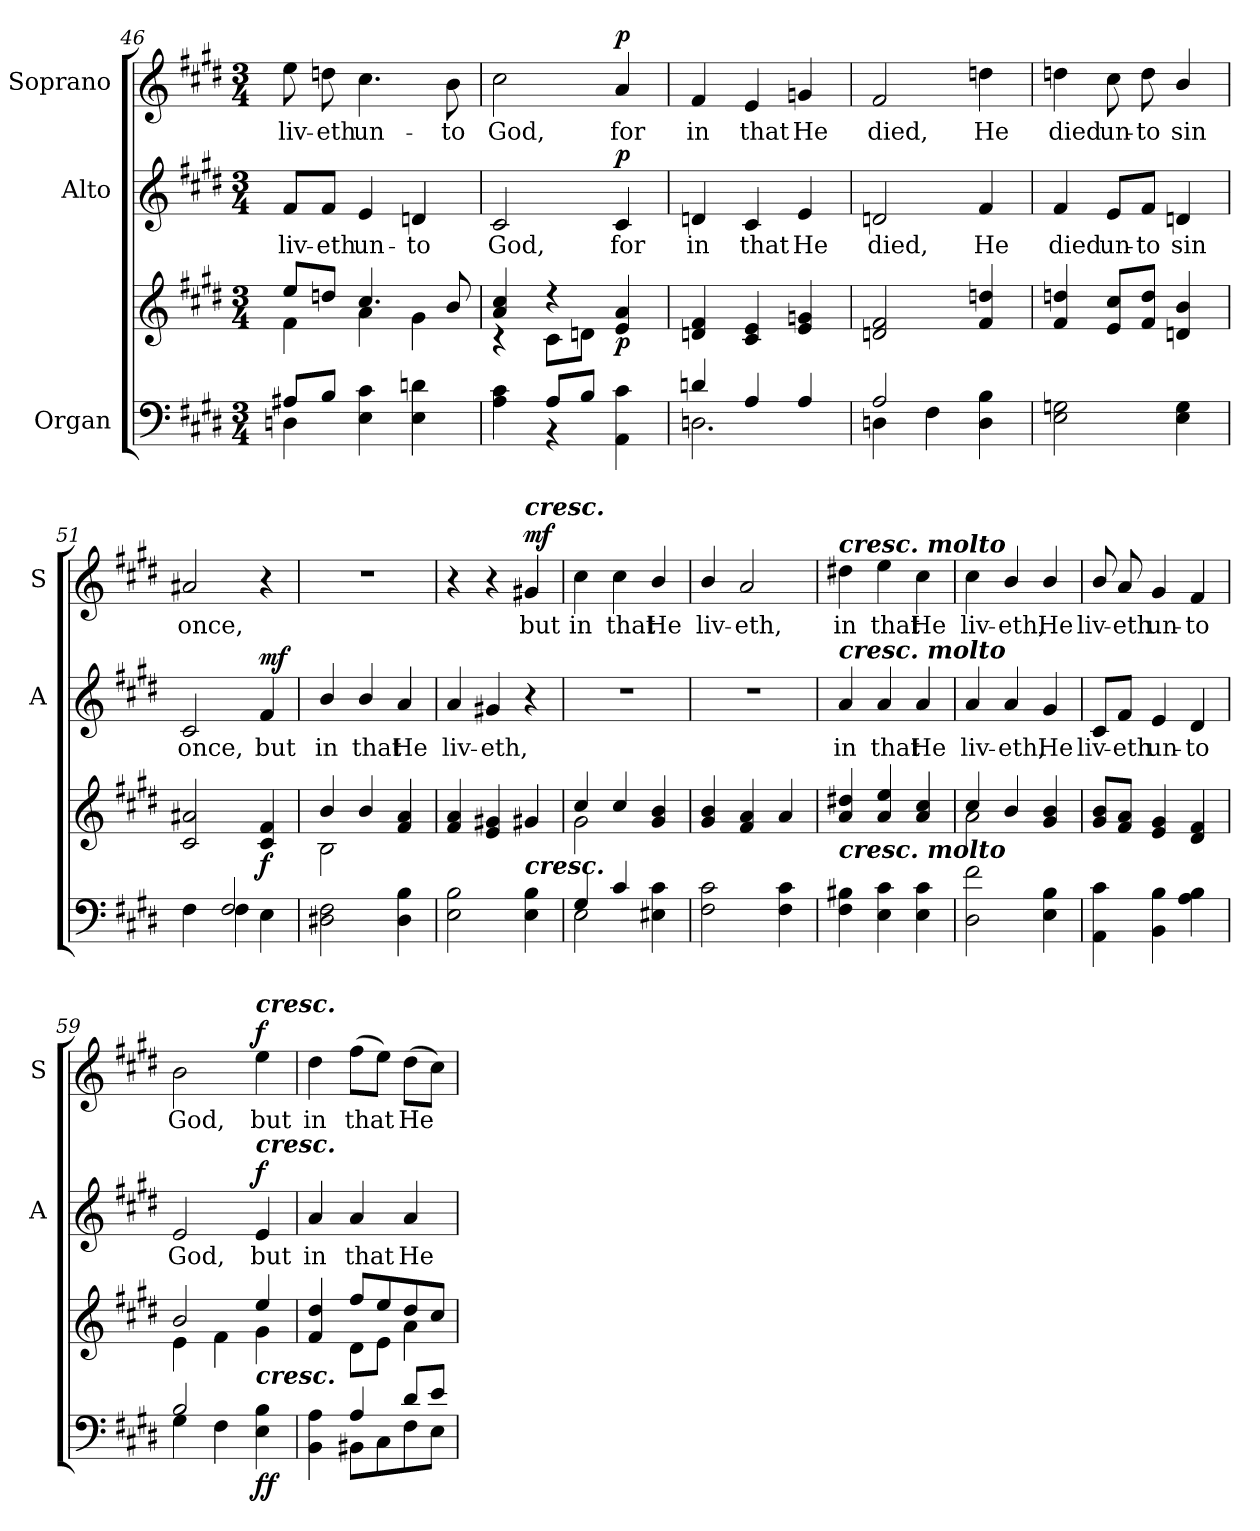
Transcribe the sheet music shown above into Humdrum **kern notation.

**kern	**kern	**dynam	**kern	**text	**dynam	**kern	**text	**dynam
*part3	*part3	*part3	*part2	*part2	*part2	*part1	*part1	*part1
*staff4	*staff3	*staff3/4	*staff2	*staff2	*staff2	*staff1	*staff1	*staff1
*I"Organ	*	*	*I"Alto	*	*	*I"Soprano	*	*
*	*	*	*I'A	*	*	*I'S	*	*
!!LO:LB:g=z
*clefF4	*clefG2	*	*clefG2	*	*	*clefG2	*	*
*k[f#c#g#d#]	*k[f#c#g#d#]	*	*k[f#c#g#d#]	*	*	*k[f#c#g#d#]	*	*
*E:	*E:	*	*E:	*	*	*E:	*	*
*M3/4	*M3/4	*	*M3/4	*	*	*M3/4	*	*
=46	=46	=46	=46	=46	=46	=46	=46	=46
*^	*^	*	*	*	*	*	*	*
!	!	!	!	!	!	!LO:LY:b	!	!	!LO:LY:b	!
8A#X/L	4Dn	8ee/L	4f#\	.	8f#/L	liv-	.	8ee	liv-	.
!	!	!	!	!	!	!LO:LY:b	!	!	!LO:LY:b	!
8B/J	.	8ddn/J	.	.	8f#/J	-eth	.	8ddn	-eth	.
!	!	!	!	!	!	!LO:LY:b	!	!	!LO:LY:b	!
4ryy	4E 4c#	4.cc#/	4a\	.	4e	un-	.	4.cc#	un-	.
!	!	!	!	!	!	!LO:LY:b	!	!	!	!
4ryy	4E 4dn	.	4g#\	.	4dn	-to	.	.	.	.
!	!	!	!	!	!	!	!	!	!LO:LY:b	!
.	.	8b/	.	.	.	.	.	8b	-to	.
=47	=47	=47	=47	=47	=47	=47	=47	=47	=47	=47
!	!	!	!	!	!	!LO:LY:b	!	!	!LO:LY:b	!
4ryy	4A 4c#	4a/ 4cc#/	4r	.	2c#	God,	.	2cc#	God,	.
8A/L	4r	4r	8c#\L	.	.	.	.	.	.	.
8B/J	.	.	8dn\J	.	.	.	.	.	.	.
!	!	!	!	!LO:DY:b	!	!LO:LY:b	!LO:DY:b	!	!LO:LY:b	!LO:DY:b
4ryy	4AA 4c#	4e/ 4a/	4ryy	p	4c#	for	p	4a	for	p
=48	=48	=48	=48	=48	=48	=48	=48	=48	=48	=48
!	!	!	!LO:N:vis=1	!	!	!LO:LY:b	!	!	!LO:LY:b	!
4dn/	2.Dn	4dn/ 4f#/	2.ryy	.	4dn	in	.	4f#	in	.
!	!	!	!	!	!	!LO:LY:b	!	!	!LO:LY:b	!
4A/	.	4c#/ 4e/	.	.	4c#	that	.	4e	that	.
!	!	!	!	!	!	!LO:LY:b	!	!	!LO:LY:b	!
4A/	.	4e/ 4gn/	.	.	4e	He	.	4gn	He	.
=49	=49	=49	=49	=49	=49	=49	=49	=49	=49	=49
!	!	!	!LO:N:vis=1	!	!	!LO:LY:b	!	!	!LO:LY:b	!
2A/	4Dn	2dn/ 2f#/	2.ryy	.	2dn	died,	.	2f#	died,	.
.	4F#	.	.	.	.	.	.	.	.	.
!	!	!	!	!	!	!LO:LY:b	!	!	!LO:LY:b	!
4ryy	4D 4B	4f#/ 4ddn/	.	.	4f#	He	.	4ddn	He	.
=50	=50	=50	=50	=50	=50	=50	=50	=50	=50	=50
!LO:N:vis=1	!	!	!	!	!	!LO:LY:b	!	!	!LO:LY:b	!
2.ryy	2E 2Gn	4f#/ 4ddn/	2.ryy	.	4f#	died	.	4ddn	died	.
!	!	!	!	!	!	!LO:LY:b	!	!	!LO:LY:b	!
.	.	8e/ 8cc#/L	.	.	8e/L	un-	.	8cc#	un-	.
!	!	!	!	!	!	!LO:LY:b	!	!	!LO:LY:b	!
.	.	8f#/ 8dd/J	.	.	8f#/J	-to	.	8dd	-to	.
!	!	!	!	!	!	!LO:LY:b	!	!	!LO:LY:b	!
.	4E 4G	4dn/ 4b/	.	.	4dn/	sin	.	4b/	sin	.
=51	=51	=51	=51	=51	=51	=51	=51	=51	=51	=51
!	!	!	!	!	!	!LO:LY:b	!	!	!LO:LY:b	!
4ryy	4F#	2c#/ 2a#X/	2.ryy	.	2c#	once,	.	2a#X	once,	.
2F#/	4F#	.	.	.	.	.	.	.	.	.
!	!	!	!	!LO:DY:b	!	!LO:LY:b	!LO:DY:b	!	!	!
.	4E	4c#/ 4f#/	.	f	4f#	but	mf	4r	.	.
!!LO:LB:g=z
=52	=52	=52	=52	=52	=52	=52	=52	=52	=52	=52
!LO:N:vis=1	!	!	!	!	!	!LO:LY:b	!	!LO:N:vis=1	!	!
2.ryy	2D#X 2F#	4b/	2B\	.	4b/	in	.	2.r	.	.
!	!	!	!	!	!	!LO:LY:b	!	!	!	!
.	.	4b/	.	.	4b/	that	.	.	.	.
!	!	!	!	!	!	!LO:LY:b	!	!	!	!
.	4D# 4B	4f#/ 4a/	4ryy	.	4a/	He	.	.	.	.
=53	=53	=53	=53	=53	=53	=53	=53	=53	=53	=53
!LO:N:vis=1	!	!	!	!	!	!LO:LY:b	!	!	!	!
2.ryy	2E 2B	4f#/ 4a/	2.ryy	.	4a/	liv-	.	4r	.	.
!	!	!	!	!	!	!LO:LY:b	!	!	!	!
.	.	4e/ 4g#X/	.	.	4g#X	-eth,	.	4r	.	.
!	!	!	!	!	!	!	!	!LO:TX:a:Bi:t=cresc.	!	!
!	!	!LO:TX:b:Bi:t=cresc.	!	!	!	!	!	!	!	!
!	!	!	!	!	!	!	!	!	!LO:LY:b	!LO:DY:b
.	4E 4B	4g#X/	.	.	4r	.	.	4g#X	but	mf
=54	=54	=54	=54	=54	=54	=54	=54	=54	=54	=54
!	!	!	!	!	!LO:N:vis=1	!	!	!	!LO:LY:b	!
4G#/	2E	4cc#/	2g#\	.	2.r	.	.	4cc#	in	.
!	!	!	!	!	!	!	!	!	!LO:LY:b	!
4c#/	.	4cc#/	.	.	.	.	.	4cc#	that	.
!	!	!	!	!	!	!	!	!	!LO:LY:b	!
4ryy	4E#X 4c#	4g#/ 4b/	4ryy	.	.	.	.	4b/	He	.
=55	=55	=55	=55	=55	=55	=55	=55	=55	=55	=55
!LO:N:vis=1	!	!	!LO:N:vis=1	!	!LO:N:vis=1	!	!	!	!LO:LY:b	!
2.ryy	2F# 2c#	4g#/ 4b/	2.ryy	.	2.r	.	.	4b/	liv-	.
!	!	!	!	!	!	!	!	!	!LO:LY:b	!
.	.	4f#/ 4a/	.	.	.	.	.	2a	-eth,	.
.	4F# 4c#	4a/	.	.	.	.	.	.	.	.
=56	=56	=56	=56	=56	=56	=56	=56	=56	=56	=56
!	!	!	!	!	!	!	!	!LO:TX:a:Bi:t=cresc. molto	!	!
!	!	!	!	!	!LO:TX:a:Bi:t=cresc. molto	!	!	!	!	!
!	!	!LO:TX:b:Bi:t=cresc. molto	!	!	!	!	!	!	!	!
!LO:N:vis=1	!	!	!	!	!	!LO:LY:b	!	!	!LO:LY:b	!
2.ryy	4F# 4B#X	4a/ 4dd#X/	2.ryy	.	4a	in	.	4dd#X	in	.
!	!	!	!	!	!	!LO:LY:b	!	!	!LO:LY:b	!
.	4E 4c#	4a/ 4ee/	.	.	4a	that	.	4ee	that	.
!	!	!	!	!	!	!LO:LY:b	!	!	!LO:LY:b	!
.	4E 4c#	4a/ 4cc#/	.	.	4a	He	.	4cc#	He	.
=57	=57	=57	=57	=57	=57	=57	=57	=57	=57	=57
!LO:N:vis=1	!	!	!	!	!	!LO:LY:b	!	!	!LO:LY:b	!
2.ryy	2D# 2f#	4cc#/	2a\	.	4a	liv-	.	4cc#	liv-	.
!	!	!	!	!	!	!LO:LY:b	!	!	!LO:LY:b	!
.	.	4b/	.	.	4a	-eth,	.	4b/	-eth,	.
!	!	!	!	!	!	!LO:LY:b	!	!	!LO:LY:b	!
.	4E 4B	4g#/ 4b/	4ryy	.	4g#	He	.	4b/	He	.
=58	=58	=58	=58	=58	=58	=58	=58	=58	=58	=58
!LO:N:vis=1	!	!	!	!	!	!LO:LY:b	!	!	!LO:LY:b	!
2.ryy	4AA 4c#	8g#/ 8b/L	2.ryy	.	8c#/L	liv-	.	8b/	liv-	.
!	!	!	!	!	!	!LO:LY:b	!	!	!LO:LY:b	!
.	.	8f#/ 8a/J	.	.	8f#/J	-eth	.	8a	-eth	.
!	!	!	!	!	!	!LO:LY:b	!	!	!LO:LY:b	!
.	4BB 4B	4e/ 4g#/	.	.	4e	un-	.	4g#	un-	.
!	!	!	!	!	!	!LO:LY:b	!	!	!LO:LY:b	!
.	4A 4B	4d#/ 4f#/	.	.	4d#	-to	.	4f#	-to	.
=59	=59	=59	=59	=59	=59	=59	=59	=59	=59	=59
!	!	!	!	!	!	!LO:LY:b	!	!	!LO:LY:b	!
2B/	4G#	2b/	4e\	.	2e	God,	.	2b	God,	.
.	4F#	.	4f#\	.	.	.	.	.	.	.
!	!	!	!	!	!	!	!	!LO:TX:a:Bi:t=cresc.	!	!
!	!	!	!	!	!LO:TX:a:Bi:t=cresc.	!	!	!	!	!
!	!	!LO:TX:b:Bi:t=cresc.	!	!	!	!	!	!	!	!
!	!	!	!	!LO:DY:b=2	!	!LO:LY:b	!	!	!LO:LY:b	!
!	!	!	!	!LO:DY:n=1:b	!	!	!LO:DY:b	!	!	!LO:DY:b
4ryy	4E 4B	4ee/	4g#\	f f	4e	but	f	4ee	but	f
!!LO:LB:g=z
=60	=60	=60	=60	=60	=60	=60	=60	=60	=60	=60
!	!	!	!	!	!	!LO:LY:b	!	!	!LO:LY:b	!
4ryy	4BB\ 4A\	4f#/ 4dd#/	4ryy	.	4a	in	.	4dd#	in	.
!	!	!	!	!	!	!LO:LY:b	!	!	!LO:LY:b	!
4A/	8BB#X\L	8ff#/L	8d#\L	.	4a	that	.	(>8ff#L	that	.
.	8C#\	8ee/	8e\J	.	.	.	.	8eeJ)	.	.
!	!	!	!	!	!	!LO:LY:b	!	!	!LO:LY:b	!
8d#/L	8F#\	8dd#/	4a\	.	4a	He	.	(>8dd#L	He	.
8e/J	8E\J	8cc#/J	.	.	.	.	.	8cc#J)	.	.
*v	*v	*	*	*	*	*	*	*	*	*
*	*v	*v	*	*	*	*	*	*	*
=	=	=	=	=	=	=	=	=
*-	*-	*-	*-	*-	*-	*-	*-	*-
